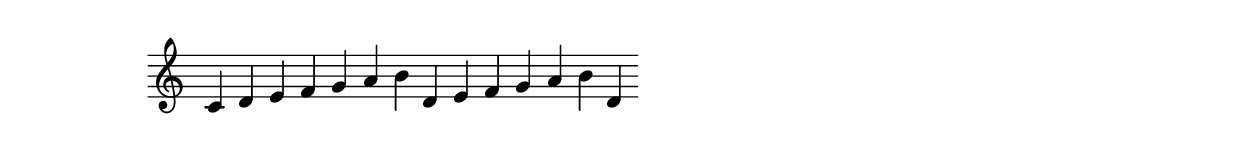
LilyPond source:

#(ly:set-option 'midi-extension "mid")
\version "2.12.3"
\include "english.ly"
\header{


}
%{

S R G m P D N R G m P D N R 

%}
melody = {
\once \override Staff.TimeSignature #'stencil = ##f
\clef treble
\key c \major
\autoBeamOn
\cadenzaOn


 c'4 d'4 e'4 f'4 g'4 a'4 b'4 d'4 e'4 f'4 g'4 a'4 b'4 d'4\break

}


text = \lyricmode {
              
}

\score{

<<
\new Voice = "one" {
\melody
}
\new Lyrics \lyricsto "one" \text
>>
\layout {
\context {
\Score
\remove "Bar_number_engraver"
}
}
\midi {
\context {
\Score
tempoWholesPerMinute = #(ly:make-moment 200 4)
}
}
}